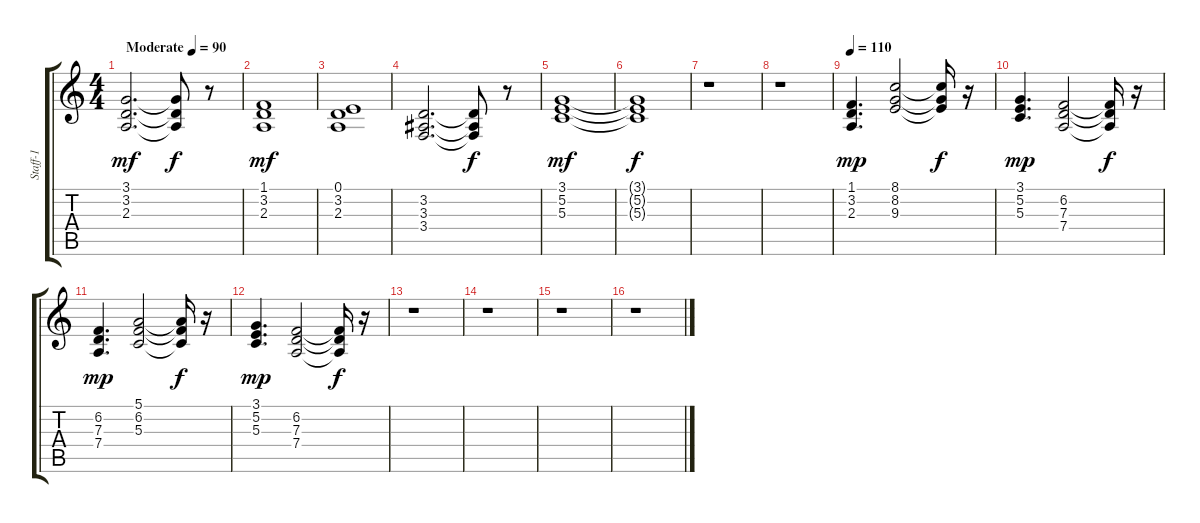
\track ("Staff-1" "Staff-1") {instrument choiraahs}
\staff {score tabs}
\tuning (E4 B3 G3 D3 A2 E2) {hide}
\ts (4 4)
\tempo (90 "Moderate")
\clef g2
\ks c
(3.1 3.2 2.3).2{d dy mf instrument choiraahs} (3.1{t} 3.2{t} 2.3{t}).8{dy f} r.8 |
(1.1 3.2 2.3).1{dy mf} |
(0.1 3.2 2.3).1 |
(3.2 3.3 3.4).2{d} (3.2{t} 3.3{t} 3.4{t}).8{dy f} r.8 |
(3.1 5.2 5.3).1{dy mf} |
(3.1{t} 5.2{t} 5.3{t}).1{dy f} |
r.1 |
r.1 |
\tempo 110
(1.1 3.2 2.3).4{d dy mp} (8.1 8.2 9.3).2 (8.1{t} 8.2{t} 9.3{t}).16{dy f} r.16 |
(3.1 5.2 5.3).4{d dy mp} (6.2 7.3 7.4).2 (6.2{t} 7.3{t} 7.4{t}).16{dy f} r.16 |
(6.2 7.3 7.4).4{d dy mp} (5.1 6.2 5.3).2 (5.1{t} 6.2{t} 5.3{t}).16{dy f} r.16 |
(3.1 5.2 5.3).4{d dy mp} (6.2 7.3 7.4).2 (6.2{t} 7.3{t} 7.4{t}).16{dy f} r.16 |
r.1 |
r.1 |
r.1 |
r.1
